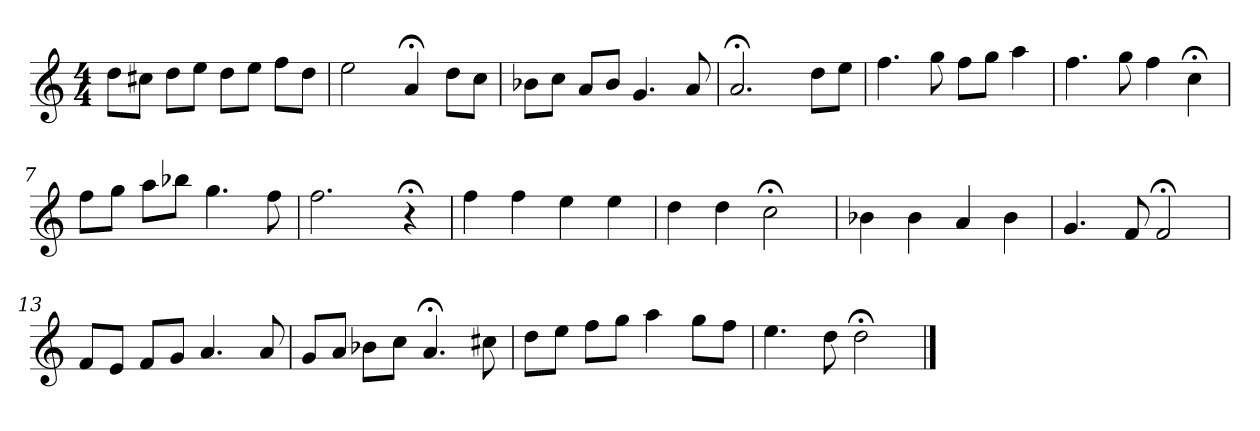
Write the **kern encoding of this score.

**kern
*part1
*staff1
*k[]
*D:dor
*M4/4
*MM120
=1
8ddL
8cc#XJ
8ddL
8eeJ
8ddL
8eeJ
8ffL
8ddJ
=2
2ee
4a;<
8ddL
8ccJ
=3
8b-XL
8ccJ
8aL
8b-J
4.g
8a
=4
2.a;<
8ddL
8eeJ
=5
4.ff
8gg
8ffL
8ggJ
4aa
=6
4.ff
8gg
4ff
4cc;<
=7
8ffL
8ggJ
8aaL
8bb-XJ
4.gg
8ff
=8
2.ff
4r;<
=9
4ff
4ff
4ee
4ee
=10
4dd
4dd
2cc;<
=11
4b-X
4b-
4a
4b-
=12
4.g
8f
2f;<
=13
8fL
8eJ
8fL
8gJ
4.a
8a
=14
8gL
8aJ
8b-XL
8ccJ
4.a;<
8cc#X
=15
8ddL
8eeJ
8ffL
8ggJ
4aa
8ggL
8ffJ
=16
4.ee
8dd
2dd;<
==
*-
